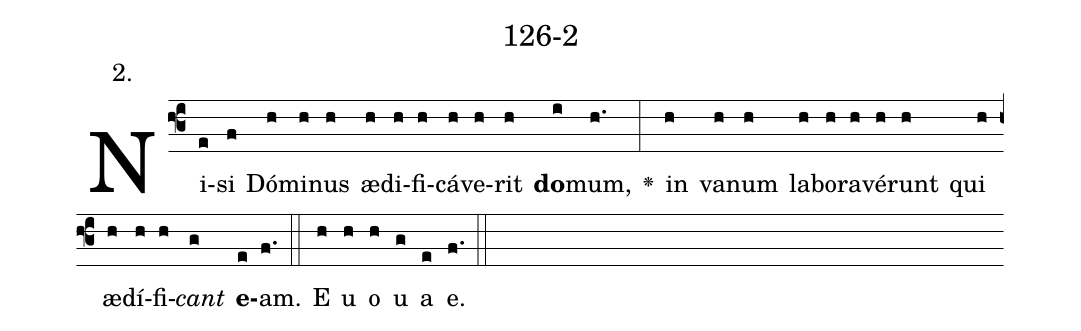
name: 126-2;
annotation: 2.;
%%
(f3)Ni(e)si(f) Dó(h)mi(h)nus(h) æ(h)di(h)fi(h)cá(h)ve(h)rit(h) <b>do</b>(i)mum,(h.) <v>\greheightstar</v>(:) in(h) va(h)num(h) la(h)bo(h)ra(h)vé(h)runt(h) qui(h) æ(h)dí(h)fi(h)<i>cant</i>(g) <b>e</b>(e)am.(f.) (::) E(h) u(h) o(h) u(g) a(e) e.(f.) (::)
